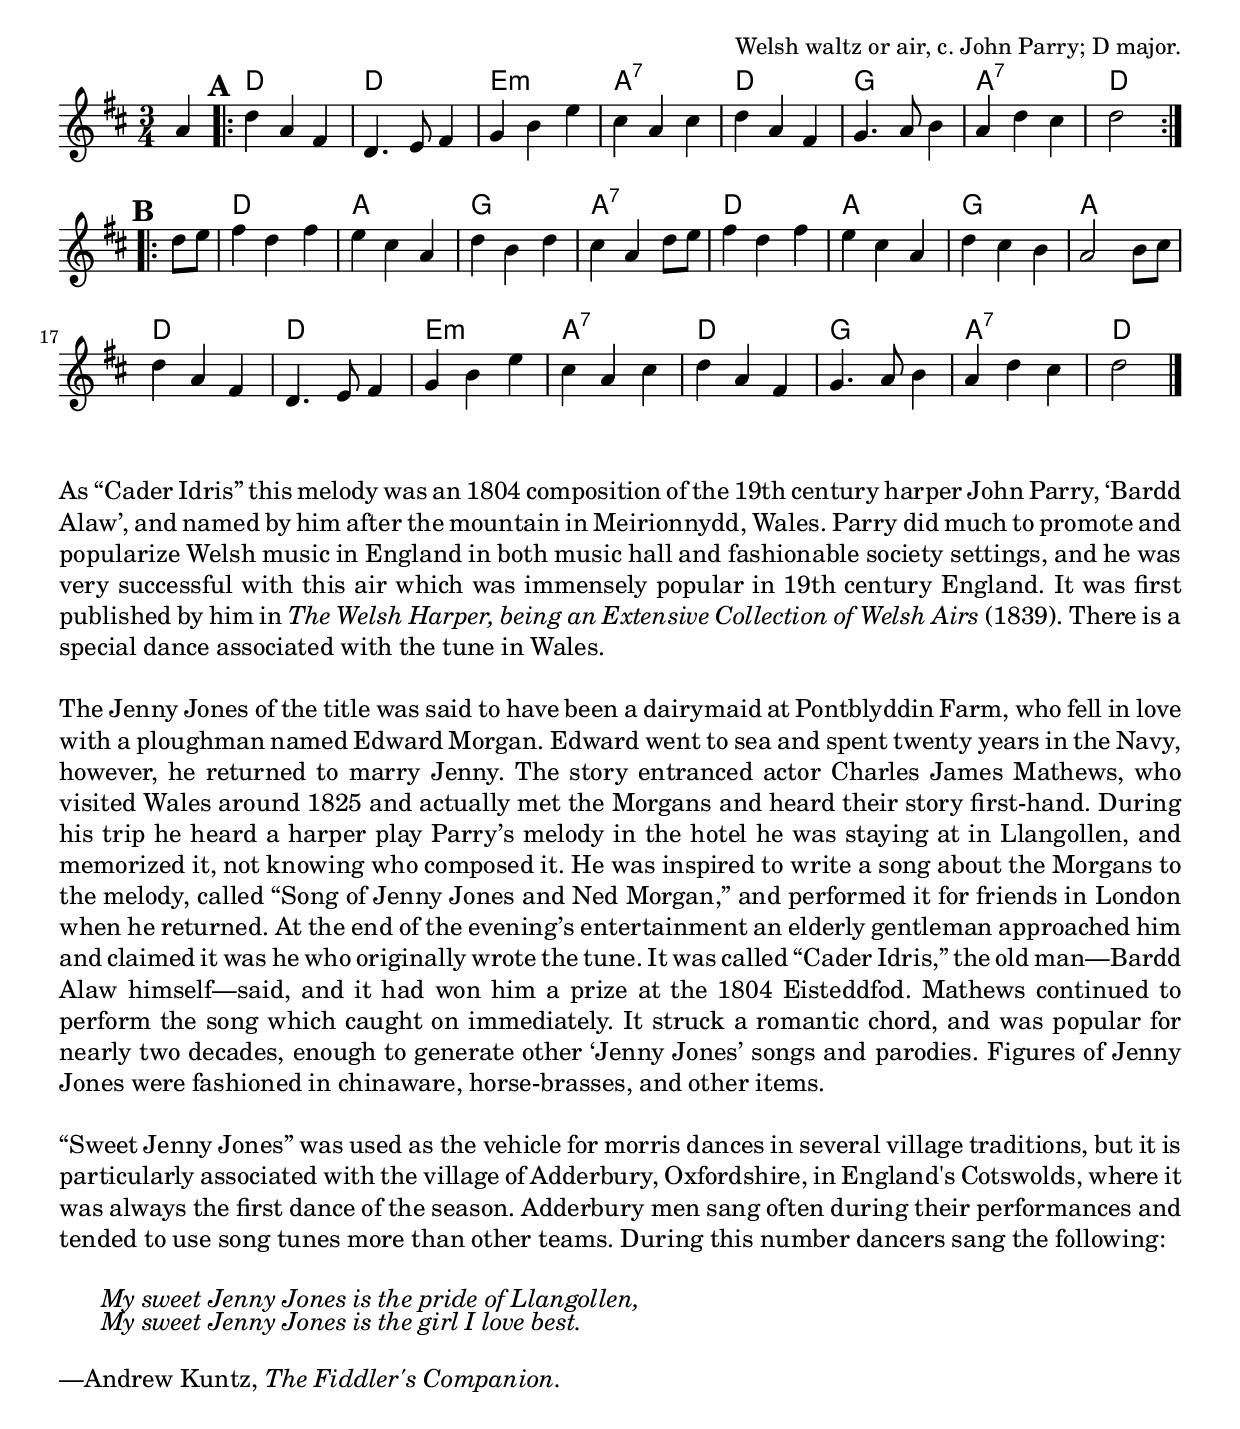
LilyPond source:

\version "2.18.2"
\include "util.ly"

\tocItem \markup "Sweet Jenny Jones"

\score {
  <<
    \relative a' {
      \time 3/4
      \key d \major

      \partial 4 a4 |
      \repeat volta 2 {
        \mark \default
        d a fis |
        d4. e8 fis4 |
        g b e |
        cis a cis |

        d a fis |
        g4. a8 b4 |
        a d cis |
        d2
      }

      \mark \default
      d8 e |
      fis4 d fis |
      e cis a |
      d b d |
      cis a d8 e |

      fis4 d fis |
      e cis a |
      d cis b |
      a2 b8 cis |

      d4 a fis |
      d4. e8 fis4 |
      g b e |
      cis a cis |

      d a fis |
      g4. a8 b4 |
      a4 d cis |
      d2 \bar "|."
    }

    \chords {
      \repeat volta 2 {
        \partial 4 s4 |
        d2. | d2. | e2.:m | a2.:7 |
        d2. | g2. | a2.:7 | d2
      }
      \repeat volta 2 {
        s4 |
        d2. | a2. | g2. | a2.:7 |
        d2. | a2. | g2. | a2. |
        d2. | d2. | e2.:m | a2.:7 |
        d2. | g2. | a2.:7 | d2
      }
    }
  >>

  \header {
    title="Sweet Jenny Jones"
    opus="Welsh waltz or air, c. John Parry; D major."
  }
  \layout{indent=0}
  \midi{\tempo 4.=80}
}

\markuplist {
  \paragraph {
    As “Cader Idris” this melody was an 1804 composition of the 19th century
    harper John Parry, ‘Bardd Alaw’, and named by him after the mountain in
    Meirionnydd, Wales. Parry did much to promote and popularize Welsh music
    in England in both music hall and fashionable society settings, and he
    was very successful with this air which was immensely popular in 19th
    century England. It was first published by him in
    \italic{The Welsh Harper, being an Extensive Collection of Welsh Airs}
    (1839). There is a special dance associated with the tune in Wales.
  }
  \paragraph {
    The Jenny Jones of the title was said to have been a dairymaid at
    Pontblyddin Farm, who fell in love with a ploughman named Edward Morgan.
    Edward went to sea and spent twenty years in the Navy, however, he
    returned to marry Jenny.  The story entranced actor Charles James
    Mathews, who visited Wales around 1825 and actually met the Morgans
    and heard their story first-hand. During his trip he heard a harper
    play Parry’s melody in the hotel he was staying at in Llangollen,
    and memorized it, not knowing who composed it. He was inspired to
    write a song about the Morgans to the melody, called “Song of Jenny
    Jones and Ned Morgan,” and performed it for friends in London when
    he returned. At the end of the evening’s entertainment an elderly
    gentleman approached him and claimed it was he who originally wrote
    the tune. It was called “Cader Idris,” the old man—Bardd Alaw
    himself—said, and it had won him a prize at the 1804 Eisteddfod.
    Mathews continued to perform the song which caught on immediately.
    It struck a romantic chord, and was popular for nearly two decades,
    enough to generate other ‘Jenny Jones’ songs and parodies.
    Figures of Jenny Jones were fashioned in chinaware, horse-brasses,
    and other items.
  }
  \paragraph {
    “Sweet Jenny Jones” was used as the vehicle for morris dances in
    several village traditions, but it is particularly associated with
    the village of Adderbury, Oxfordshire, in England's Cotswolds,
    where it was always the first dance of the season. Adderbury men
    sang often during their performances and tended to use song tunes
    more than other teams. During this number dancers sang the following:
  }
  \lyric {My sweet Jenny Jones is the pride of Llangollen,}
  \lyric {My sweet Jenny Jones is the girl I love best.}
  \vspace #1
  \paragraph {
    —Andrew Kuntz, \italic{The Fiddler's Companion.}
  }
}